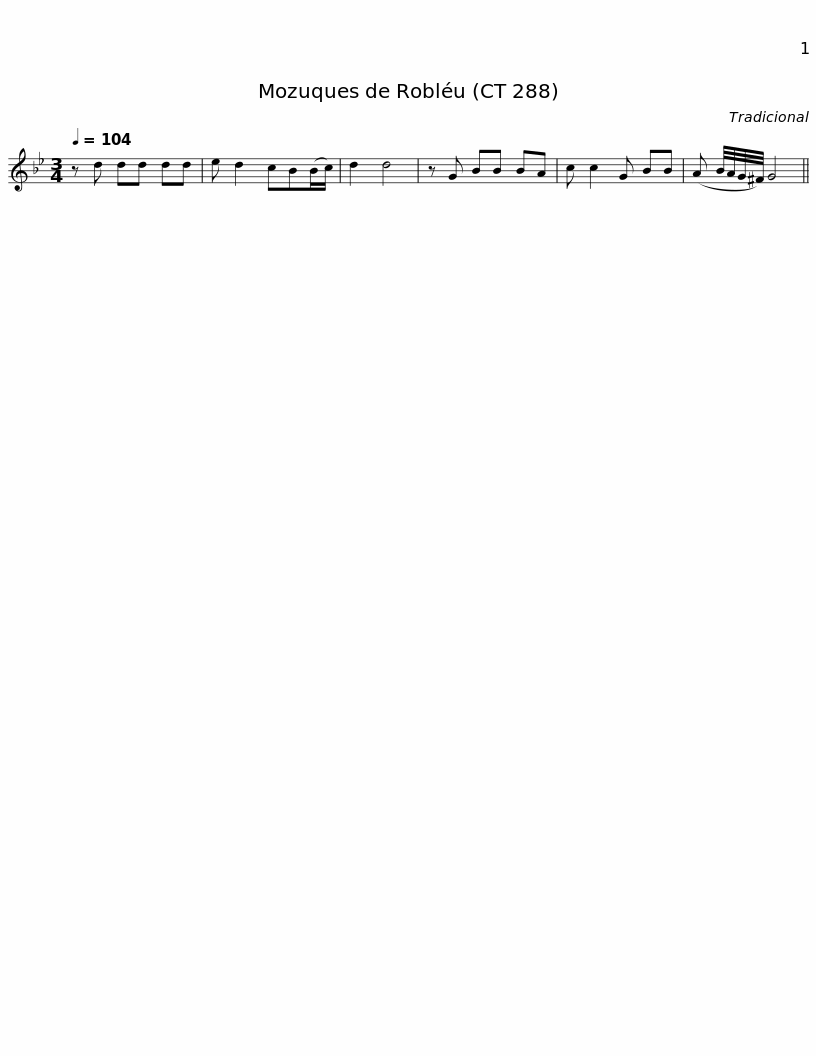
X:1
L:1/8
Q:1/4=104
M:3/4
I:linebreak $
K:Gmin
V:1 treble
V:1
 z d dd dd | e d2 cB(B/c/) | d2 d4 | z G BB BA | c c2 G BB | %5
 (A B/4A/4G/4^F/4) G4 || %6
